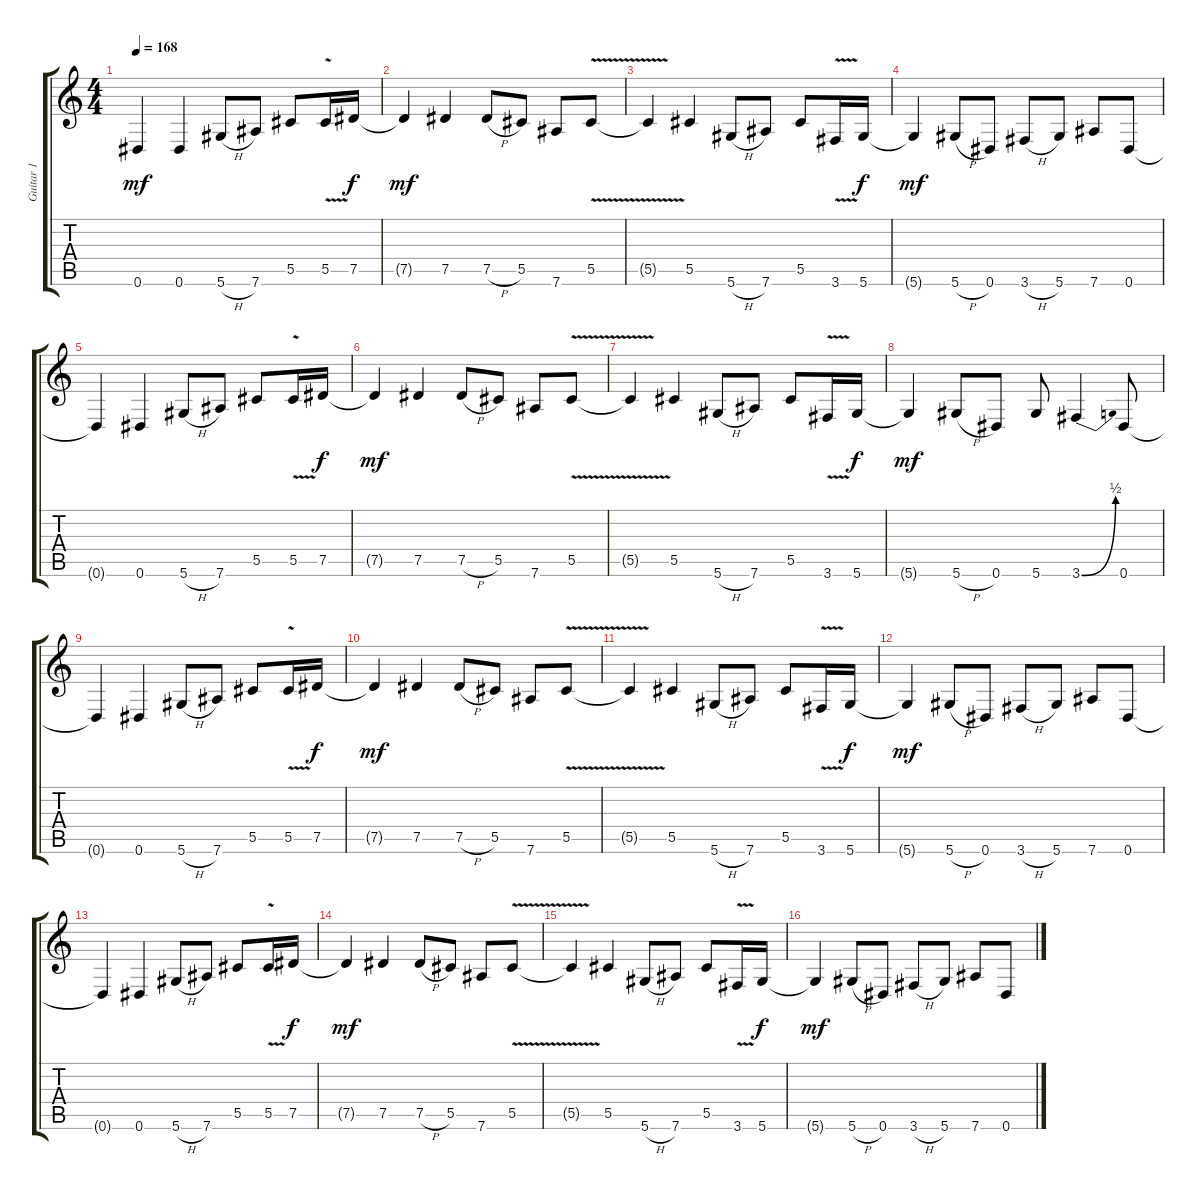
\track ("Guitar 1" "Guitar 1") {instrument distortionguitar}
\staff {score tabs}
\tuning (Eb4 Bb3 Gb3 Db3 Ab2 Eb2) {hide}
\ts (4 4)
\tempo 168
\clef g2
\ks c
0.6.4{dy mf instrument electricguitarclean} 0.6.4 5.6{h}.8 7.6.8 5.5.8 5.5{v}.16 7.5.16{dy f} |
7.5{t}.4{dy mf} 7.5.4 7.5{h}.8 5.5.8 7.6.8 5.5{v}.8 |
5.5{t}.4 5.5.4 5.6{h}.8 7.6.8 5.5.8 3.6{v}.16 5.6.16{dy f} |
5.6{t}.4{dy mf} 5.6{h}.8 0.6.8 3.6{h}.8 5.6.8 7.6.8 0.6.8 |
0.6{t}.4 0.6.4 5.6{h}.8 7.6.8 5.5.8 5.5{v}.16 7.5.16{dy f} |
7.5{t}.4{dy mf} 7.5.4 7.5{h}.8 5.5.8 7.6.8 5.5{v}.8 |
5.5{t}.4 5.5.4 5.6{h}.8 7.6.8 5.5.8 3.6{v}.16 5.6.16{dy f} |
5.6{t}.4{dy mf} 5.6{h}.8 0.6.8 5.6.8 3.6{be (bend 0 0 60 2)}.4 0.6.8 |
0.6{t}.4 0.6.4 5.6{h}.8 7.6.8 5.5.8 5.5{v}.16 7.5.16{dy f} |
7.5{t}.4{dy mf} 7.5.4 7.5{h}.8 5.5.8 7.6.8 5.5{v}.8 |
5.5{t}.4 5.5.4 5.6{h}.8 7.6.8 5.5.8 3.6{v}.16 5.6.16{dy f} |
5.6{t}.4{dy mf} 5.6{h}.8 0.6.8 3.6{h}.8 5.6.8 7.6.8 0.6.8 |
0.6{t}.4 0.6.4 5.6{h}.8 7.6.8 5.5.8 5.5{v}.16 7.5.16{dy f} |
7.5{t}.4{dy mf} 7.5.4 7.5{h}.8 5.5.8 7.6.8 5.5{v}.8 |
5.5{t}.4 5.5.4 5.6{h}.8 7.6.8 5.5.8 3.6{v}.16 5.6.16{dy f} |
5.6{t}.4{dy mf} 5.6{h}.8 0.6.8 3.6{h}.8 5.6.8 7.6.8 0.6.8
